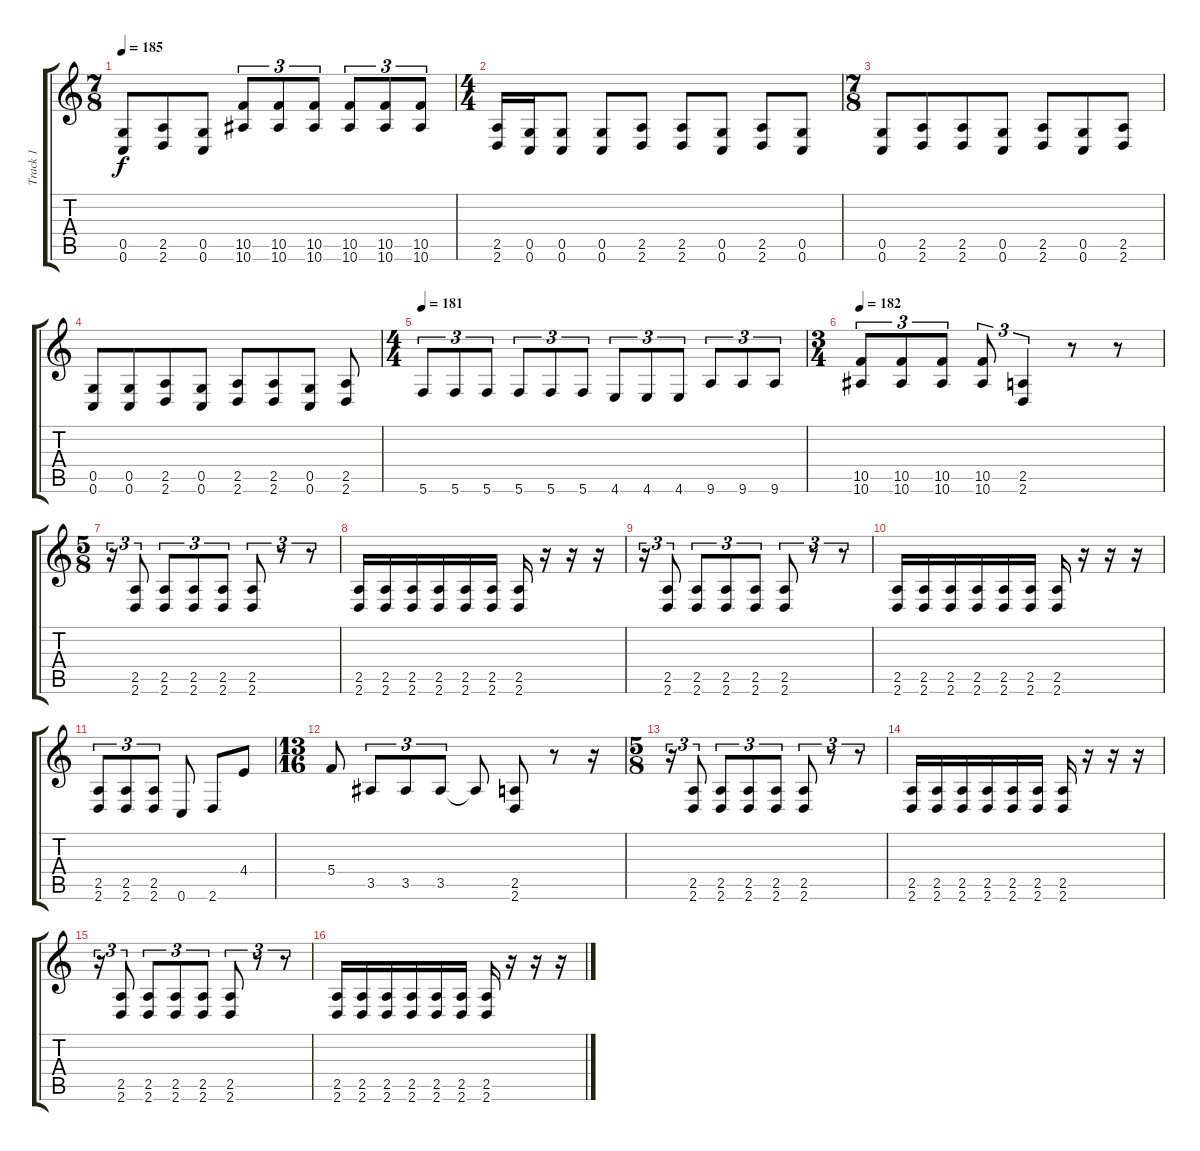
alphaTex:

\track ("Track 1" "Track 1") {instrument distortionguitar}
\staff {score tabs}
\tuning (D4 A3 F3 C3 G2 C2) {hide}
\ts (7 8)
\tempo 185
\clef g2
\ks c
(0.5 0.6).8{dy f} (2.5 2.6).8 (0.5 0.6).8 (10.5 10.6).8{tu (3 2)} (10.5 10.6).8{tu (3 2)} (10.5 10.6).8{tu (3 2)} (10.5 10.6).8{tu (3 2)} (10.5 10.6).8{tu (3 2)} (10.5 10.6).8{tu (3 2)} |
\ts (4 4)
(2.5 2.6).16 (0.5 0.6).16 (0.5 0.6).8 (0.5 0.6).8 (2.5 2.6).8 (2.5 2.6).8 (0.5 0.6).8 (2.5 2.6).8 (0.5 0.6).8 |
\ts (7 8)
(0.5 0.6).8 (2.5 2.6).8 (2.5 2.6).8 (0.5 0.6).8 (2.5 2.6).8 (0.5 0.6).8 (2.5 2.6).8 |
(0.5 0.6).8 (0.5 0.6).8 (2.5 2.6).8 (0.5 0.6).8 (2.5 2.6).8 (2.5 2.6).8 (0.5 0.6).8 (2.5 2.6).8 |
\ts (4 4)
\tempo 181
5.6.8{tu (3 2)} 5.6.8{tu (3 2)} 5.6.8{tu (3 2)} 5.6.8{tu (3 2)} 5.6.8{tu (3 2)} 5.6.8{tu (3 2)} 4.6.8{tu (3 2)} 4.6.8{tu (3 2)} 4.6.8{tu (3 2)} 9.6.8{tu (3 2)} 9.6.8{tu (3 2)} 9.6.8{tu (3 2)} |
\ts (3 4)
\tempo 182
(10.5 10.6).8{tu (3 2)} (10.5 10.6).8{tu (3 2)} (10.5 10.6).8{tu (3 2)} (10.5 10.6).8{tu (3 2)} (2.5 2.6).4{tu (3 2)} r.8 r.8 |
\ts (5 8)
r.16{tu (3 2)} (2.5 2.6).8{tu (3 2)} (2.5 2.6).8{tu (3 2)} (2.5 2.6).8{tu (3 2)} (2.5 2.6).8{tu (3 2)} (2.5 2.6).8{tu (3 2)} r.8{tu (3 2)} r.8{tu (3 2)} |
(2.5 2.6).16 (2.5 2.6).16 (2.5 2.6).16 (2.5 2.6).16 (2.5 2.6).16 (2.5 2.6).16 (2.5 2.6).16 r.16 r.16 r.16 |
r.16{tu (3 2)} (2.5 2.6).8{tu (3 2)} (2.5 2.6).8{tu (3 2)} (2.5 2.6).8{tu (3 2)} (2.5 2.6).8{tu (3 2)} (2.5 2.6).8{tu (3 2)} r.8{tu (3 2)} r.8{tu (3 2)} |
(2.5 2.6).16 (2.5 2.6).16 (2.5 2.6).16 (2.5 2.6).16 (2.5 2.6).16 (2.5 2.6).16 (2.5 2.6).16 r.16 r.16 r.16 |
(2.5 2.6).8{tu (3 2)} (2.5 2.6).8{tu (3 2)} (2.5 2.6).8{tu (3 2)} 0.6.8 2.6.8 4.4.8 |
\ts (13 16)
5.4.8 3.5.8{tu (3 2)} 3.5.8{tu (3 2)} 3.5.8{tu (3 2)} 3.5{t}.8 (2.5 2.6).8 r.8 r.16 |
\ts (5 8)
r.16{tu (3 2)} (2.5 2.6).8{tu (3 2)} (2.5 2.6).8{tu (3 2)} (2.5 2.6).8{tu (3 2)} (2.5 2.6).8{tu (3 2)} (2.5 2.6).8{tu (3 2)} r.8{tu (3 2)} r.8{tu (3 2)} |
(2.5 2.6).16 (2.5 2.6).16 (2.5 2.6).16 (2.5 2.6).16 (2.5 2.6).16 (2.5 2.6).16 (2.5 2.6).16 r.16 r.16 r.16 |
r.16{tu (3 2)} (2.5 2.6).8{tu (3 2)} (2.5 2.6).8{tu (3 2)} (2.5 2.6).8{tu (3 2)} (2.5 2.6).8{tu (3 2)} (2.5 2.6).8{tu (3 2)} r.8{tu (3 2)} r.8{tu (3 2)} |
(2.5 2.6).16 (2.5 2.6).16 (2.5 2.6).16 (2.5 2.6).16 (2.5 2.6).16 (2.5 2.6).16 (2.5 2.6).16 r.16 r.16 r.16
